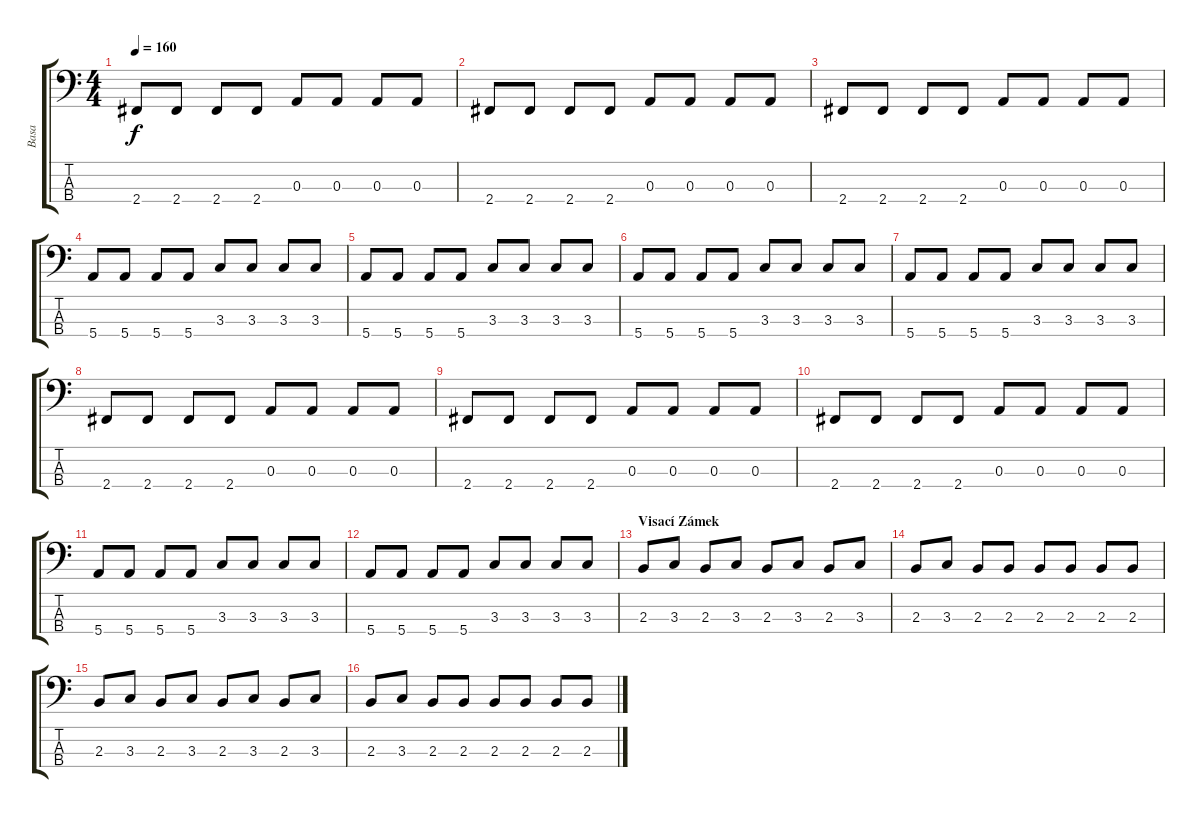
\track ("Basa" "Basa") {instrument electricbassfinger}
\staff {score tabs}
\tuning (G2 D2 A1 E1) {hide}
\ts (4 4)
\tempo 160
\clef f4
\ks c
2.4.8{dy f} 2.4.8 2.4.8 2.4.8 0.3.8 0.3.8 0.3.8 0.3.8 |
2.4.8 2.4.8 2.4.8 2.4.8 0.3.8 0.3.8 0.3.8 0.3.8 |
2.4.8 2.4.8 2.4.8 2.4.8 0.3.8 0.3.8 0.3.8 0.3.8 |
5.4.8 5.4.8 5.4.8 5.4.8 3.3.8 3.3.8 3.3.8 3.3.8 |
5.4.8 5.4.8 5.4.8 5.4.8 3.3.8 3.3.8 3.3.8 3.3.8 |
5.4.8 5.4.8 5.4.8 5.4.8 3.3.8 3.3.8 3.3.8 3.3.8 |
5.4.8 5.4.8 5.4.8 5.4.8 3.3.8 3.3.8 3.3.8 3.3.8 |
2.4.8 2.4.8 2.4.8 2.4.8 0.3.8 0.3.8 0.3.8 0.3.8 |
2.4.8 2.4.8 2.4.8 2.4.8 0.3.8 0.3.8 0.3.8 0.3.8 |
2.4.8 2.4.8 2.4.8 2.4.8 0.3.8 0.3.8 0.3.8 0.3.8 |
5.4.8 5.4.8 5.4.8 5.4.8 3.3.8 3.3.8 3.3.8 3.3.8 |
5.4.8 5.4.8 5.4.8 5.4.8 3.3.8 3.3.8 3.3.8 3.3.8 |
\section ("" "Visací Zámek")
2.3.8 3.3.8 2.3.8 3.3.8 2.3.8 3.3.8 2.3.8 3.3.8 |
2.3.8 3.3.8 2.3.8 2.3.8 2.3.8 2.3.8 2.3.8 2.3.8 |
2.3.8 3.3.8 2.3.8 3.3.8 2.3.8 3.3.8 2.3.8 3.3.8 |
2.3.8 3.3.8 2.3.8 2.3.8 2.3.8 2.3.8 2.3.8 2.3.8
